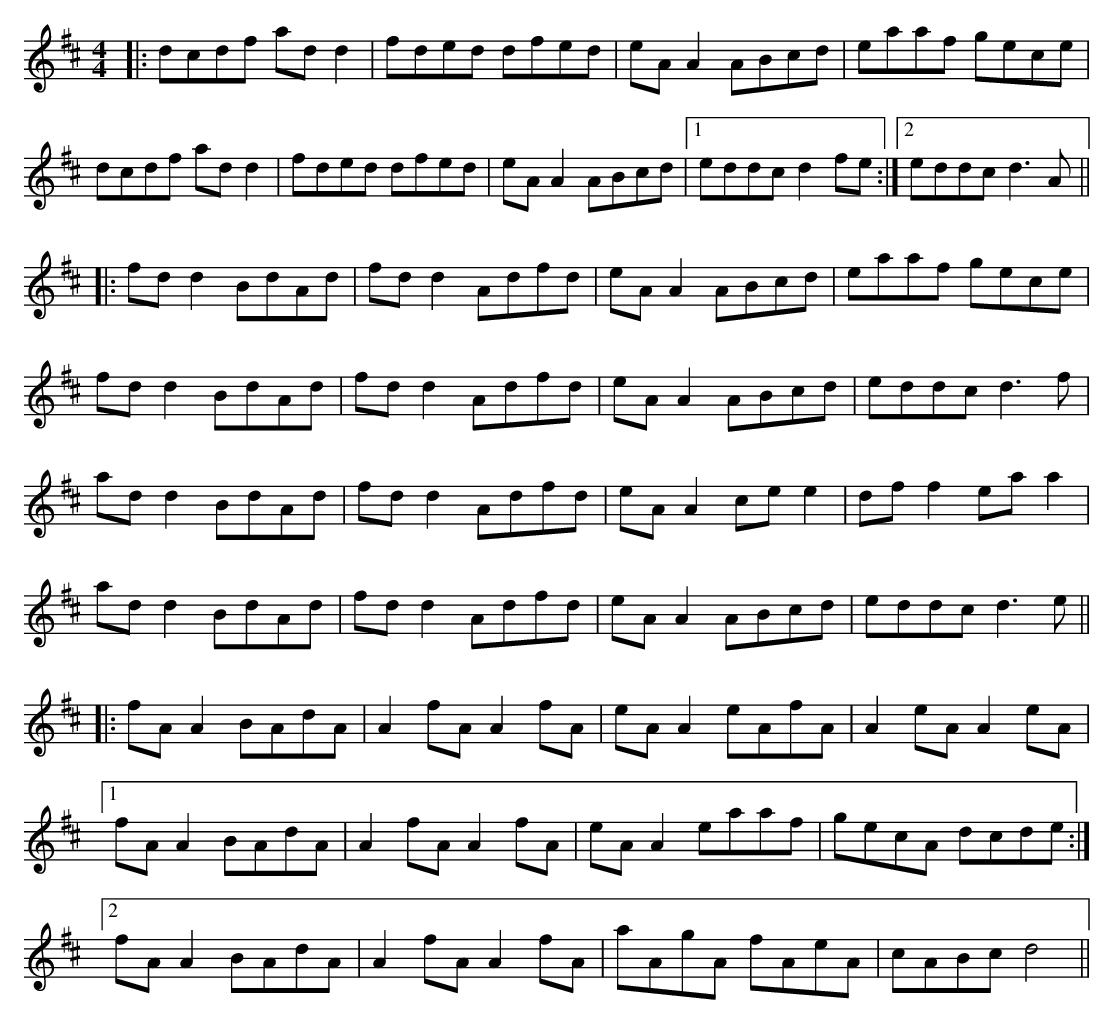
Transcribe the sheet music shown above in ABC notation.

X:1
M:4/4
K:D
|:dcdf ad d2|fded dfed|eA A2 ABcd|eaaf gece|
dcdf ad d2|fded dfed|eA A2 ABcd|1 eddc d2 fe:|2 eddc d3A||
|:fd d2 BdAd|fd d2 Adfd|eA A2 ABcd|eaaf gece|
fd d2 BdAd|fd d2 Adfd|eA A2 ABcd|eddc d3 f|
ad d2 BdAd|fd d2 Adfd|eA A2 ce e2|df f2 ea a2|
ad d2 BdAd|fd d2 Adfd|eA A2 ABcd|eddc d3 e||
|:fA A2 BAdA|A2 fA A2 fA|eA A2 eAfA|A2 eA A2 eA|
[1 fA A2 BAdA|A2 fA A2 fA|eA A2 eaaf|gecA dcde:|
[2 fA A2 BAdA|A2 fA A2 fA|aAgA fAeA|cABc d4||
